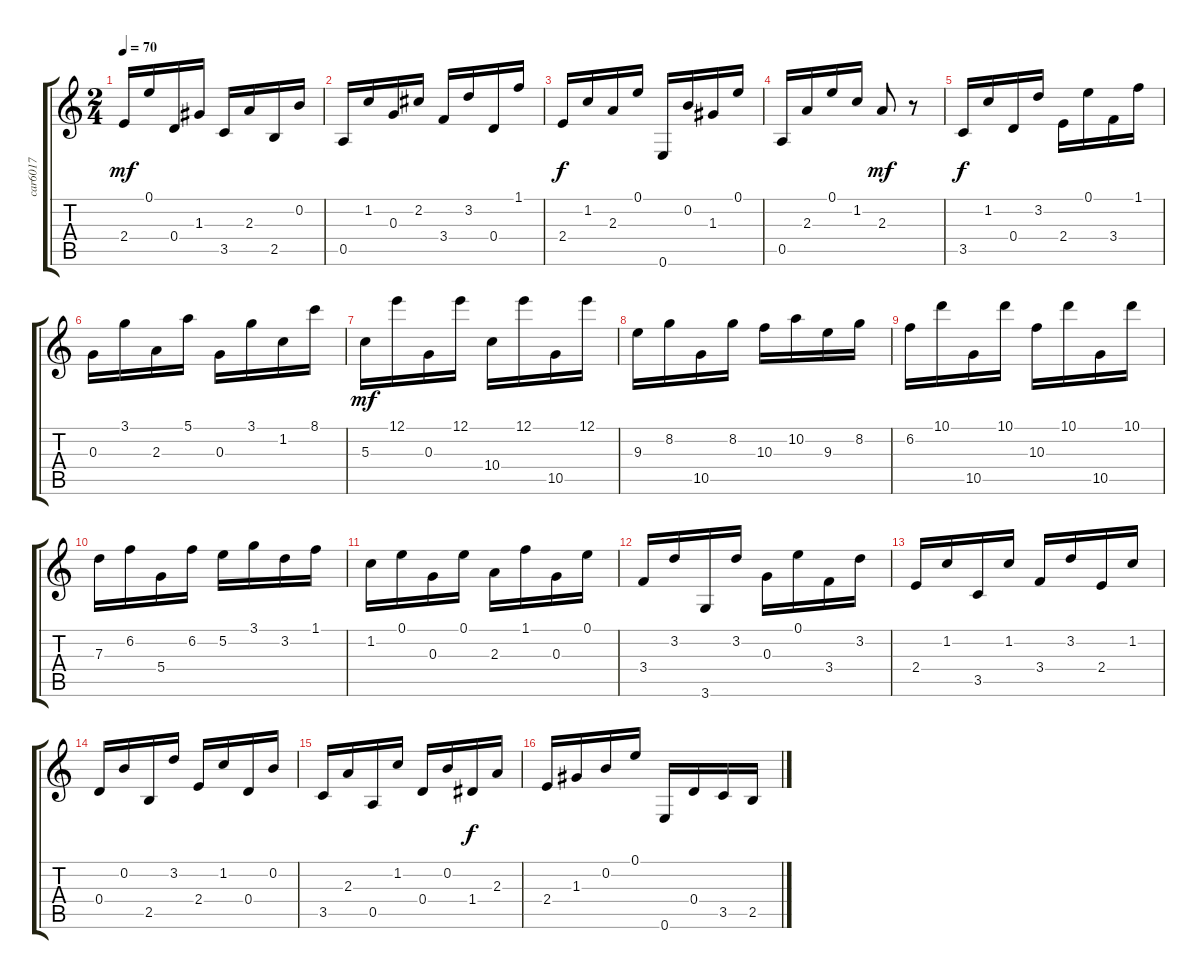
\track ("car6017             " "car6017   ") {instrument acousticguitarnylon}
\staff {score tabs}
\tuning (E4 B3 G3 D3 A2 E2) {hide}
\ts (2 4)
\tempo 70
\clef g2
\ks c
2.4.16{dy mf} 0.1.16 0.4.16 1.3.16 3.5.16 2.3.16 2.5.16 0.2.16 |
0.5.16 1.2.16 0.3.16 2.2.16 3.4.16 3.2.16 0.4.16 1.1.16 |
2.4.16{dy f} 1.2.16 2.3.16 0.1.16 0.6.16 0.2.16 1.3.16 0.1.16 |
0.5.16 2.3.16 0.1.16 1.2.16 2.3.8{dy mf} r.8 |
3.5.16{dy f} 1.2.16 0.4.16 3.2.16 2.4.16 0.1.16 3.4.16 1.1.16 |
0.3.16 3.1.16 2.3.16 5.1.16 0.3.16 3.1.16 1.2.16 8.1.16 |
5.3.16{dy mf} 12.1.16 0.3.16 12.1.16 10.4.16 12.1.16 10.5.16 12.1.16 |
9.3.16 8.2.16 10.5.16 8.2.16 10.3.16 10.2.16 9.3.16 8.2.16 |
6.2.16 10.1.16 10.5.16 10.1.16 10.3.16 10.1.16 10.5.16 10.1.16 |
7.3.16 6.2.16 5.4.16 6.2.16 5.2.16 3.1.16 3.2.16 1.1.16 |
1.2.16 0.1.16 0.3.16 0.1.16 2.3.16 1.1.16 0.3.16 0.1.16 |
3.4.16 3.2.16 3.6.16 3.2.16 0.3.16 0.1.16 3.4.16 3.2.16 |
2.4.16 1.2.16 3.5.16 1.2.16 3.4.16 3.2.16 2.4.16 1.2.16 |
0.4.16 0.2.16 2.5.16 3.2.16 2.4.16 1.2.16 0.4.16 0.2.16 |
3.5.16 2.3.16 0.5.16 1.2.16 0.4.16 0.2.16 1.4.16{dy f} 2.3.16 |
2.4.16 1.3.16 0.2.16 0.1.16 0.6.16 0.4.16 3.5.16 2.5.16
